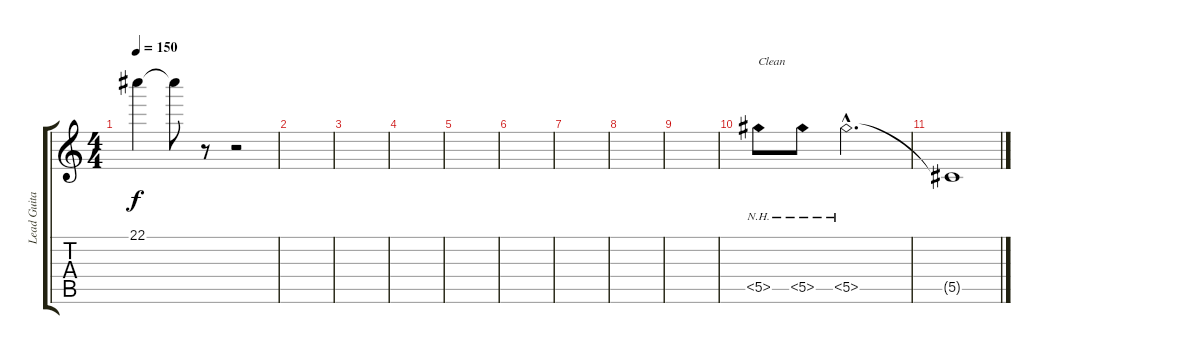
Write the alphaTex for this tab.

\track ("Lead Guitar 1" "Lead Guita") {instrument distortionguitar}
\staff {score tabs}
\tuning (Eb4 Bb3 Gb3 Db3 Ab2 Db2) {hide}
\ts (4 4)
\tempo 150
\clef g2
\ks c
22.1{t}.4{dy f} 22.1{t}.8 r.8 r.2 |
|
|
|
|
|
|
|
|
5.5{nh}.8{txt "Clean" volume 10 instrument electricguitarjazz} 5.5{nh}.8 5.5{nh hac}.2{d} |
5.5{t}.1
